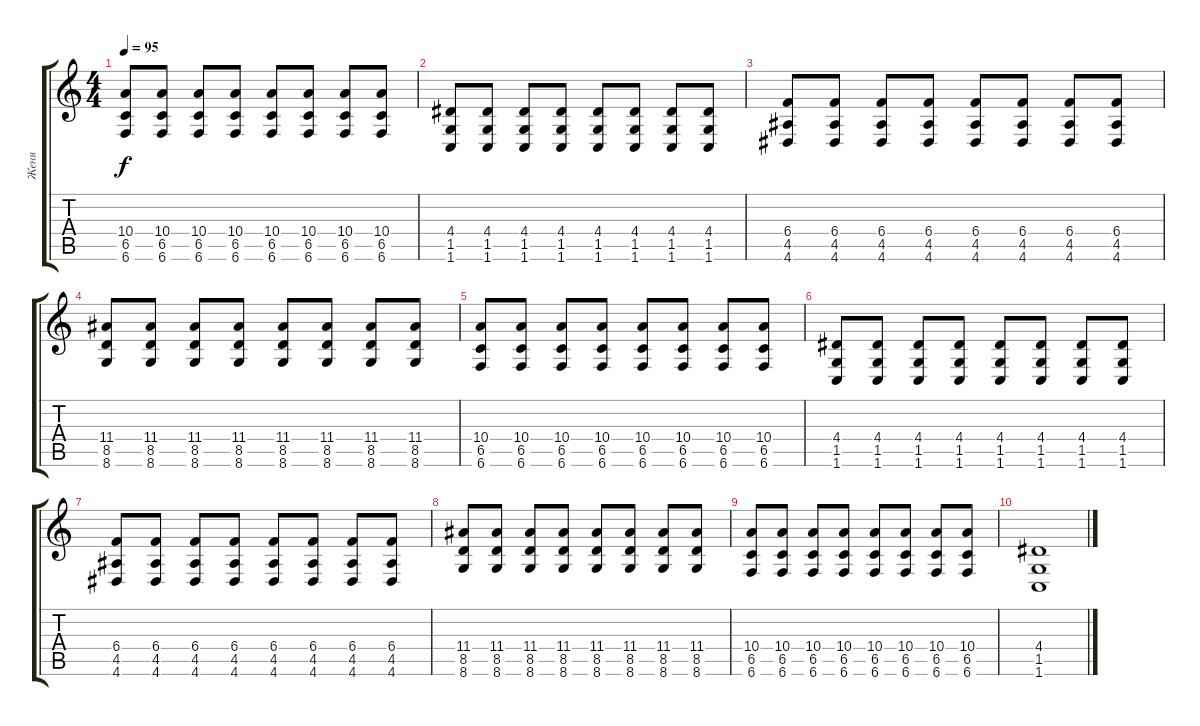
\track ("Женя" "Женя") {instrument electricbassfinger}
\staff {score tabs}
\tuning (Db4 Ab3 E3 B2 Gb2 B1) {hide}
\ts (4 4)
\tempo 95
\clef g2
\ks c
(10.4 6.5 6.6).8{dy f} (10.4 6.5 6.6).8 (10.4 6.5 6.6).8 (10.4 6.5 6.6).8 (10.4 6.5 6.6).8 (10.4 6.5 6.6).8 (10.4 6.5 6.6).8 (10.4 6.5 6.6).8 |
(4.4 1.5 1.6).8 (4.4 1.5 1.6).8 (4.4 1.5 1.6).8 (4.4 1.5 1.6).8 (4.4 1.5 1.6).8 (4.4 1.5 1.6).8 (4.4 1.5 1.6).8 (4.4 1.5 1.6).8 |
(6.4 4.5 4.6).8 (6.4 4.5 4.6).8 (6.4 4.5 4.6).8 (6.4 4.5 4.6).8 (6.4 4.5 4.6).8 (6.4 4.5 4.6).8 (6.4 4.5 4.6).8 (6.4 4.5 4.6).8 |
(11.4 8.5 8.6).8 (11.4 8.5 8.6).8 (11.4 8.5 8.6).8 (11.4 8.5 8.6).8 (11.4 8.5 8.6).8 (11.4 8.5 8.6).8 (11.4 8.5 8.6).8 (11.4 8.5 8.6).8 |
(10.4 6.5 6.6).8 (10.4 6.5 6.6).8 (10.4 6.5 6.6).8 (10.4 6.5 6.6).8 (10.4 6.5 6.6).8 (10.4 6.5 6.6).8 (10.4 6.5 6.6).8 (10.4 6.5 6.6).8 |
(4.4 1.5 1.6).8 (4.4 1.5 1.6).8 (4.4 1.5 1.6).8 (4.4 1.5 1.6).8 (4.4 1.5 1.6).8 (4.4 1.5 1.6).8 (4.4 1.5 1.6).8 (4.4 1.5 1.6).8 |
(6.4 4.5 4.6).8 (6.4 4.5 4.6).8 (6.4 4.5 4.6).8 (6.4 4.5 4.6).8 (6.4 4.5 4.6).8 (6.4 4.5 4.6).8 (6.4 4.5 4.6).8 (6.4 4.5 4.6).8 |
(11.4 8.5 8.6).8 (11.4 8.5 8.6).8 (11.4 8.5 8.6).8 (11.4 8.5 8.6).8 (11.4 8.5 8.6).8 (11.4 8.5 8.6).8 (11.4 8.5 8.6).8 (11.4 8.5 8.6).8 |
(10.4 6.5 6.6).8 (10.4 6.5 6.6).8 (10.4 6.5 6.6).8 (10.4 6.5 6.6).8 (10.4 6.5 6.6).8 (10.4 6.5 6.6).8 (10.4 6.5 6.6).8 (10.4 6.5 6.6).8 |
(4.4 1.5 1.6).1
